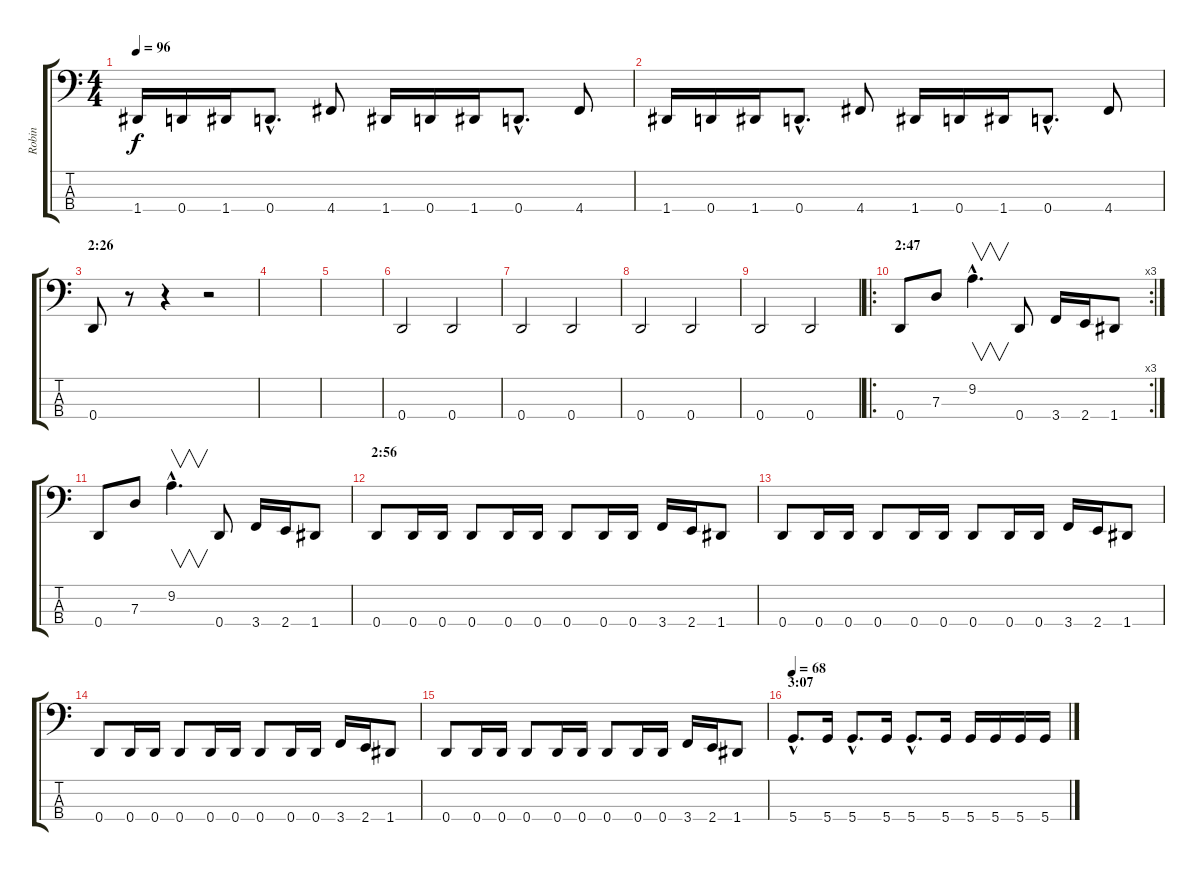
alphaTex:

\track ("Robin" "Robin") {instrument electricbasspick}
\staff {score tabs}
\tuning (F2 C2 G1 D1) {hide}
\ts (4 4)
\tempo 96
\clef f4
\ks c
1.4.16{dy f} 0.4.16 1.4.16 0.4{hac}.8{d} 4.4.8 1.4.16 0.4.16 1.4.16 0.4{hac}.8{d} 4.4.8 |
1.4.16 0.4.16 1.4.16 0.4{hac}.8{d} 4.4.8 1.4.16 0.4.16 1.4.16 0.4{hac}.8{d} 4.4.8 |
\section ("" "2:26")
0.4.8 r.8 r.4 r.2 |
|
|
0.4.2 0.4.2 |
0.4.2 0.4.2 |
0.4.2 0.4.2 |
0.4.2 0.4.2 |
\ro
\rc 3
\section ("" "2:47")
0.4.8 7.3.8 9.2{hac}.4{v d} 0.4.8 3.4.16 2.4.16 1.4.8 |
0.4.8 7.3.8 9.2{hac}.4{v d} 0.4.8 3.4.16 2.4.16 1.4.8 |
\section ("" "2:56")
0.4.8 0.4.16 0.4.16 0.4.8 0.4.16 0.4.16 0.4.8 0.4.16 0.4.16 3.4.16 2.4.16 1.4.8 |
0.4.8 0.4.16 0.4.16 0.4.8 0.4.16 0.4.16 0.4.8 0.4.16 0.4.16 3.4.16 2.4.16 1.4.8 |
0.4.8 0.4.16 0.4.16 0.4.8 0.4.16 0.4.16 0.4.8 0.4.16 0.4.16 3.4.16 2.4.16 1.4.8 |
0.4.8 0.4.16 0.4.16 0.4.8 0.4.16 0.4.16 0.4.8 0.4.16 0.4.16 3.4.16 2.4.16 1.4.8 |
\section ("" "3:07")
\tempo 68
5.4{hac}.8{d} 5.4.16 5.4{hac}.8{d} 5.4.16 5.4{hac}.8{d} 5.4.16 5.4.16 5.4.16 5.4.16 5.4.16
